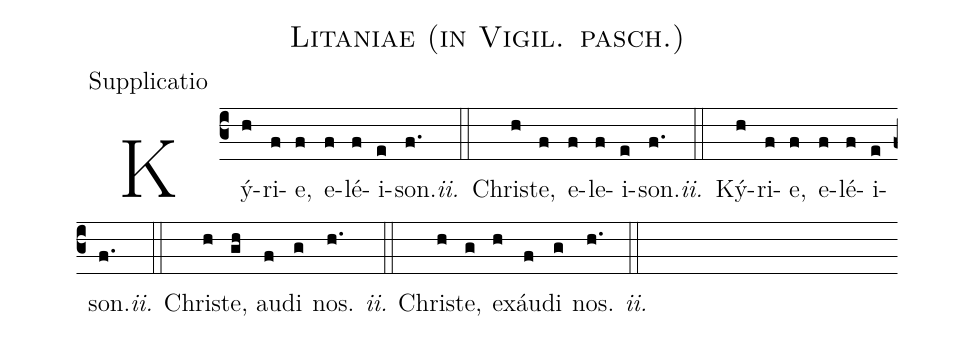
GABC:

name:Litaniae (in Vigil. pasch.);
office-part:Supplicatio;
%%
(c3) Ký(h)ri(f)e,(f) e(f)lé(f)i(e)son.<i>ii.</i>(f.) (::)
Chri(h)ste,(f) e(f)le(f)i(e)son.<i>ii.</i>(f.) (::)
Ký(h)ri(f)e,(f) e(f)lé(f)i(e)son.<i>ii.</i>(f.) (::)

Chris(h)te(gh), au(f)di(g) nos.(h.) <i>ii.</i>(::)
Chris(h)te,(g) ex(h)áu(f)di(g) nos.(h.) <i>ii.</i> (::)
